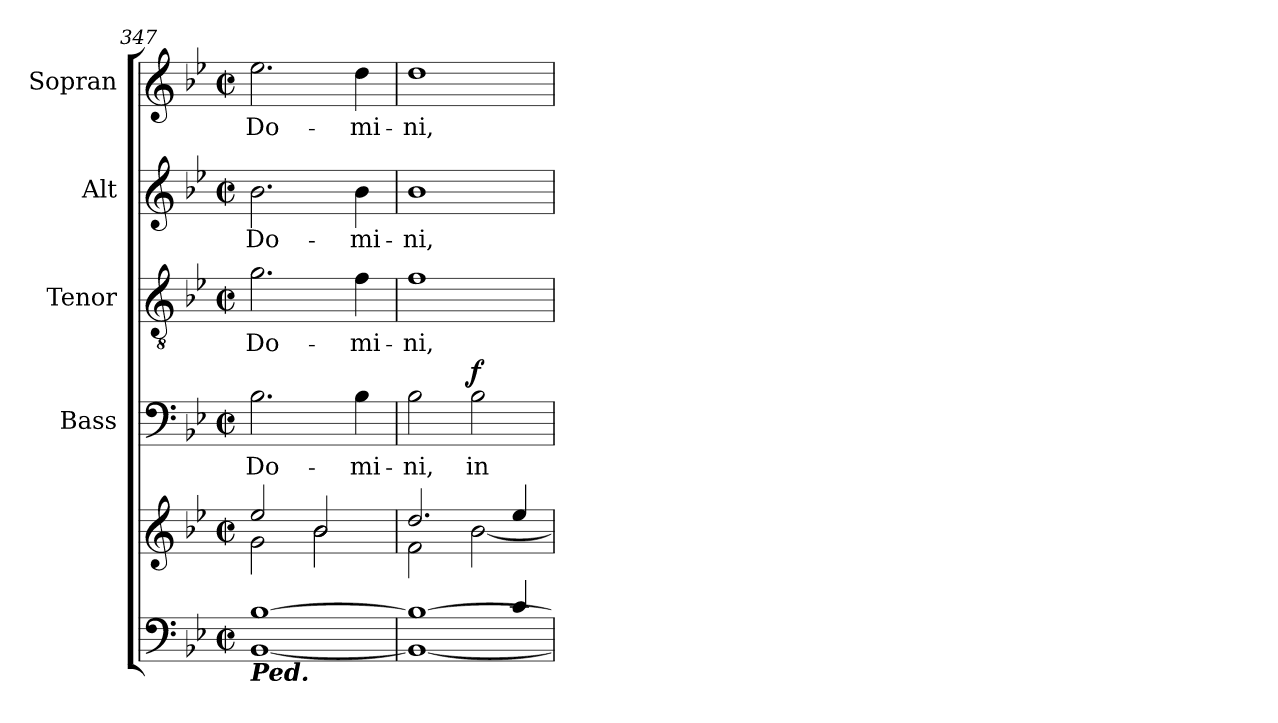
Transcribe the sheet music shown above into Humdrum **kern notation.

**kern	**kern	**kern	**text	**dynam	**kern	**text	**kern	**text	**kern	**text
*part5	*part5	*part4	*part4	*part4	*part3	*part3	*part2	*part2	*part1	*part1
*staff6	*staff5	*staff4	*staff4	*staff4	*staff3	*staff3	*staff2	*staff2	*staff1	*staff1
*	*	*I"Bass	*	*	*I"Tenor	*	*I"Alt	*	*I"Sopran	*
*	*	*I'B.	*	*	*I'T.	*	*I'A.	*	*I'S.	*
*clefF4	*clefG2	*clefF4	*	*	*clefGv2	*	*clefG2	*	*clefG2	*
*k[b-e-]	*k[b-e-]	*k[b-e-]	*	*	*k[b-e-]	*	*k[b-e-]	*	*k[b-e-]	*
*B-:	*B-:	*B-:	*	*	*B-:	*	*B-:	*	*B-:	*
*M2/2	*M2/2	*M2/2	*	*	*M2/2	*	*M2/2	*	*M2/2	*
*met(c|)	*met(c|)	*met(c|)	*	*	*met(c|)	*	*met(c|)	*	*met(c|)	*
=347	=347	=347	=347	=347	=347	=347	=347	=347	=347	=347
*	*^	*	*	*	*	*	*	*	*	*
!LO:TX:b:Bi:t=Ped.	!	!	!	!	!	!	!	!	!	!	!
!	!	!	!	!LO:LY:b	!	!	!LO:LY:b	!	!LO:LY:b	!	!LO:LY:b
[1BB- [1B-	2ee-/	2g\	2.B-\	Do-	.	2.g\	Do-	2.b-\	Do-	2.ee-\	Do-
.	2b-/	2b-\	.	.	.	.	.	.	.	.	.
!	!	!	!	!LO:LY:b	!	!	!LO:LY:b	!	!LO:LY:b	!	!LO:LY:b
.	.	.	4B-\	-mi-	.	4f\	-mi-	4b-\	-mi-	4dd\	-mi-
=348	=348	=348	=348	=348	=348	=348	=348	=348	=348	=348	=348
*^	*	*	*	*	*	*	*	*	*	*	*
!	!	!	!	!	!LO:LY:b	!	!	!LO:LY:b	!	!LO:LY:b	!	!LO:LY:b
2.ryy	1BB-_ 1B-_	2.dd/	2f\	2B-\	-ni,	.	1f	-ni,	1b-	-ni,	1dd	-ni,
!	!	!	!	!	!LO:LY:b	!LO:DY:a	!	!	!	!	!	!
.	.	.	[<2b-\	2B-\	in	f	.	.	.	.	.	.
4c/	.	4ee-/	.	.	.	.	.	.	.	.	.	.
*v	*v	*	*	*	*	*	*	*	*	*	*	*
*	*v	*v	*	*	*	*	*	*	*	*	*
=	=	=	=	=	=	=	=	=	=	=
*-	*-	*-	*-	*-	*-	*-	*-	*-	*-	*-
